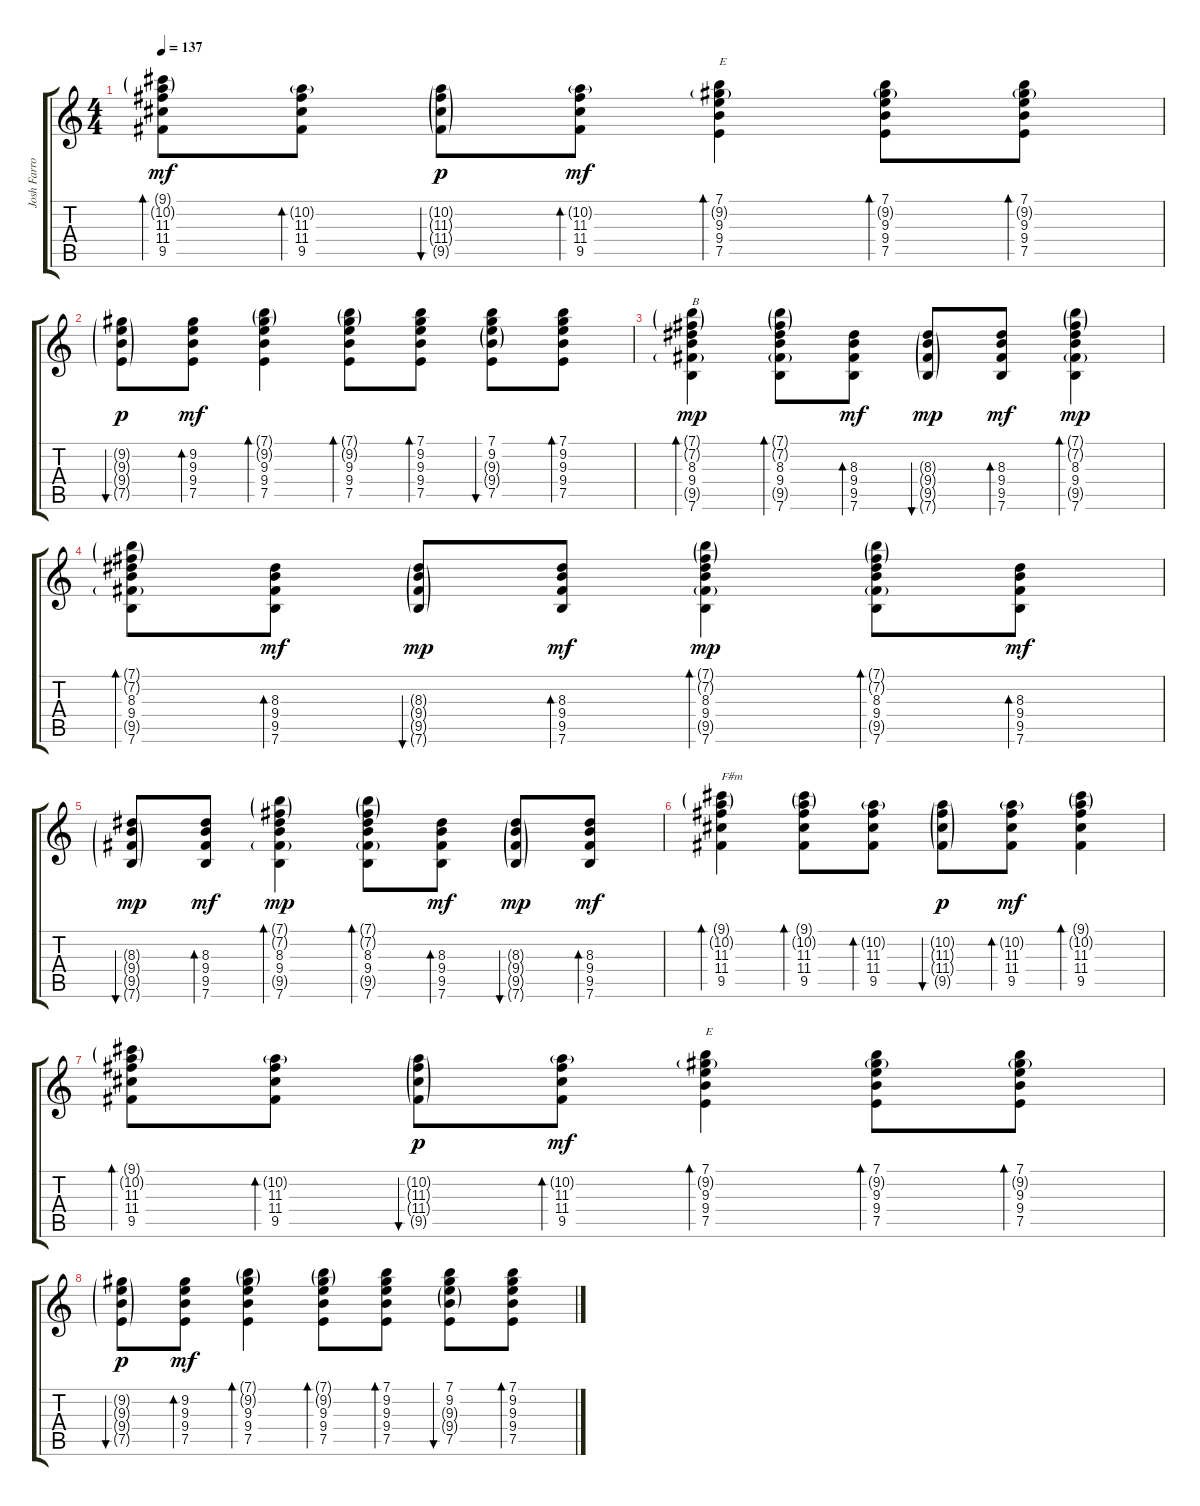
\track ("Josh Farro" "Josh Farro") {instrument acousticguitarsteel}
\staff {score tabs}
\tuning (E4 B3 G3 D3 A2 E2) {hide}
\ts (4 4)
\tempo 137
\clef g2
\ks c
(9.1{g} 10.2{g} 11.3 11.4 9.5).8{bd 60 dy mf} (10.2{g} 11.3 11.4 9.5).8{bd 60} (10.2{g} 11.3{g} 11.4{g} 9.5{g}).8{bu 60 dy p} (10.2{g} 11.3 11.4 9.5).8{bd 60 dy mf} (7.1 9.2{g} 9.3 9.4 7.5).4{bd 60 txt "E"} (7.1 9.2{g} 9.3 9.4 7.5).8{bd 60} (7.1 9.2{g} 9.3 9.4 7.5).8{bd 60} |
(9.2{g} 9.3{g} 9.4{g} 7.5{g}).8{bu 60 dy p} (9.2 9.3 9.4 7.5).8{bd 60 dy mf} (7.1{g} 9.2{g} 9.3 9.4 7.5).4{bd 60} (7.1{g} 9.2{g} 9.3 9.4 7.5).8{bd 60} (7.1 9.2 9.3 9.4 7.5).8{bd 60} (7.1 9.2 9.3{g} 9.4{g} 7.5).8{bu 60} (7.1 9.2 9.3 9.4 7.5).8{bd 60} |
(7.1{g} 7.2{g} 8.3 9.4 9.5{g} 7.6).4{bd 120 txt "B" dy mp} (7.1{g} 7.2{g} 8.3 9.4 9.5{g} 7.6).8{bd 60} (8.3 9.4 9.5 7.6).8{bd 60 dy mf} (8.3{g} 9.4{g} 9.5{g} 7.6{g}).8{bu 60 dy mp} (8.3 9.4 9.5 7.6).8{bd 60 dy mf} (7.1{g} 7.2{g} 8.3 9.4 9.5{g} 7.6).4{bd 60 dy mp} |
(7.1{g} 7.2{g} 8.3 9.4 9.5{g} 7.6).8{bd 60} (8.3 9.4 9.5 7.6).8{bd 60 dy mf} (8.3{g} 9.4{g} 9.5{g} 7.6{g}).8{bu 60 dy mp} (8.3 9.4 9.5 7.6).8{bd 60 dy mf} (7.1{g} 7.2{g} 8.3 9.4 9.5{g} 7.6).4{bd 60 dy mp} (7.1{g} 7.2{g} 8.3 9.4 9.5{g} 7.6).8{bd 60} (8.3 9.4 9.5 7.6).8{bd 60 dy mf} |
(8.3{g} 9.4{g} 9.5{g} 7.6{g}).8{bu 60 dy mp} (8.3 9.4 9.5 7.6).8{bd 60 dy mf} (7.1{g} 7.2{g} 8.3 9.4 9.5{g} 7.6).4{bd 60 dy mp} (7.1{g} 7.2{g} 8.3 9.4 9.5{g} 7.6).8{bd 60} (8.3 9.4 9.5 7.6).8{bd 60 dy mf} (8.3{g} 9.4{g} 9.5{g} 7.6{g}).8{bu 60 dy mp} (8.3 9.4 9.5 7.6).8{bd 60 dy mf} |
(9.1{g} 10.2{g} 11.3 11.4 9.5).4{bd 120 txt "F#m"} (9.1{g} 10.2{g} 11.3 11.4 9.5).8{bd 60} (10.2{g} 11.3 11.4 9.5).8{bd 60} (10.2{g} 11.3{g} 11.4{g} 9.5{g}).8{bu 60 dy p} (10.2{g} 11.3 11.4 9.5).8{bd 60 dy mf} (9.1{g} 10.2{g} 11.3 11.4 9.5).4{bd 60} |
(9.1{g} 10.2{g} 11.3 11.4 9.5).8{bd 60} (10.2{g} 11.3 11.4 9.5).8{bd 60} (10.2{g} 11.3{g} 11.4{g} 9.5{g}).8{bu 60 dy p} (10.2{g} 11.3 11.4 9.5).8{bd 60 dy mf} (7.1 9.2{g} 9.3 9.4 7.5).4{bd 60 txt "E"} (7.1 9.2{g} 9.3 9.4 7.5).8{bd 60} (7.1 9.2{g} 9.3 9.4 7.5).8{bd 60} |
(9.2{g} 9.3{g} 9.4{g} 7.5{g}).8{bu 60 dy p} (9.2 9.3 9.4 7.5).8{bd 60 dy mf} (7.1{g} 9.2{g} 9.3 9.4 7.5).4{bd 60} (7.1{g} 9.2{g} 9.3 9.4 7.5).8{bd 60} (7.1 9.2 9.3 9.4 7.5).8{bd 60} (7.1 9.2 9.3{g} 9.4{g} 7.5).8{bu 60} (7.1 9.2 9.3 9.4 7.5).8{bd 60}
